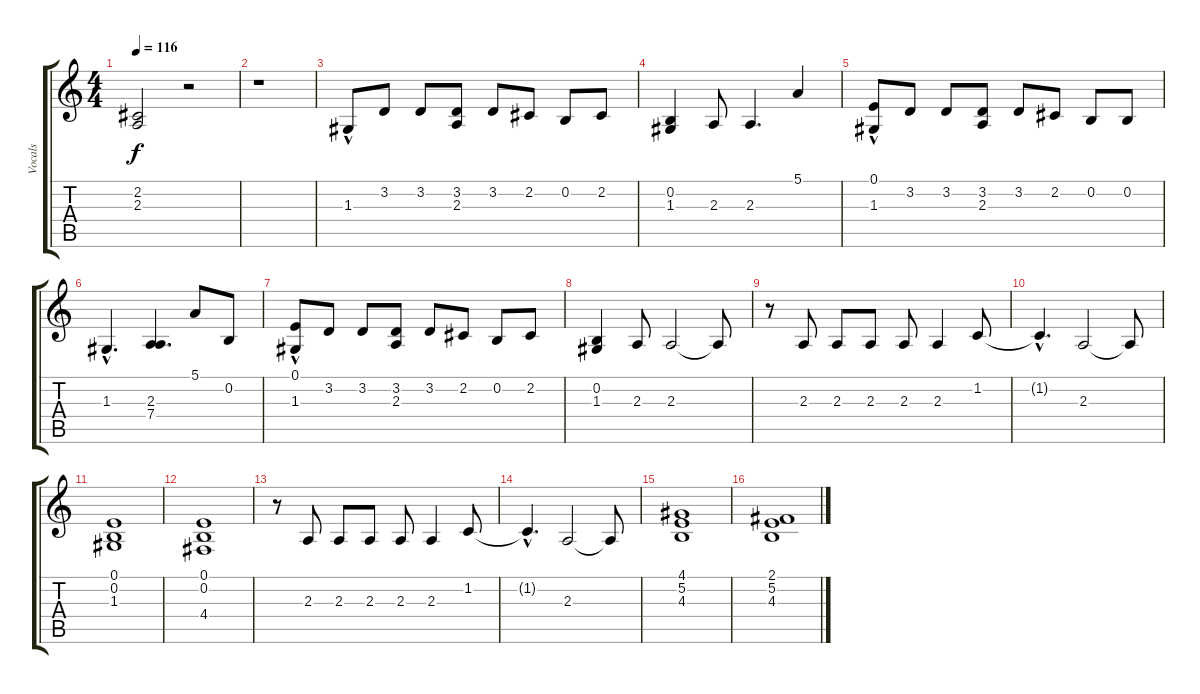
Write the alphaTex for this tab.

\track ("Vocals" "Vocals") {instrument brightacousticpiano}
\staff {score tabs}
\tuning (E4 B3 G3 D3 A2 E2) {hide}
\ts (4 4)
\tempo 116
\clef g2
\ks c
(2.2{t} 2.3{t}).2{dy f} r.2 |
r.1 |
1.3{hac}.8 3.2.8 3.2.8 (3.2 2.3).8 3.2.8 2.2.8 0.2.8 2.2.8 |
(0.2 1.3).4 2.3.8 2.3.4{d} 5.1.4 |
(0.1 1.3{hac}).8 3.2.8 3.2.8 (3.2 2.3).8 3.2.8 2.2.8 0.2.8 0.2.8 |
1.3{hac}.4{d} (2.3 7.4).4{d} 5.1.8 0.2.8 |
(0.1 1.3{hac}).8 3.2.8 3.2.8 (3.2 2.3).8 3.2.8 2.2.8 0.2.8 2.2.8 |
(0.2 1.3).4 2.3.8 2.3.2 2.3{t}.8 |
r.8 2.3.8 2.3.8 2.3.8 2.3.8 2.3.4 1.2.8 |
1.2{hac t}.4{d} 2.3.2 2.3{t}.8 |
(0.1 0.2 1.3).1 |
(0.1 0.2 4.4).1 |
r.8 2.3.8 2.3.8 2.3.8 2.3.8 2.3.4 1.2.8 |
1.2{hac t}.4{d} 2.3.2 2.3{t}.8 |
(4.1 5.2 4.3).1 |
(2.1 5.2 4.3).1
